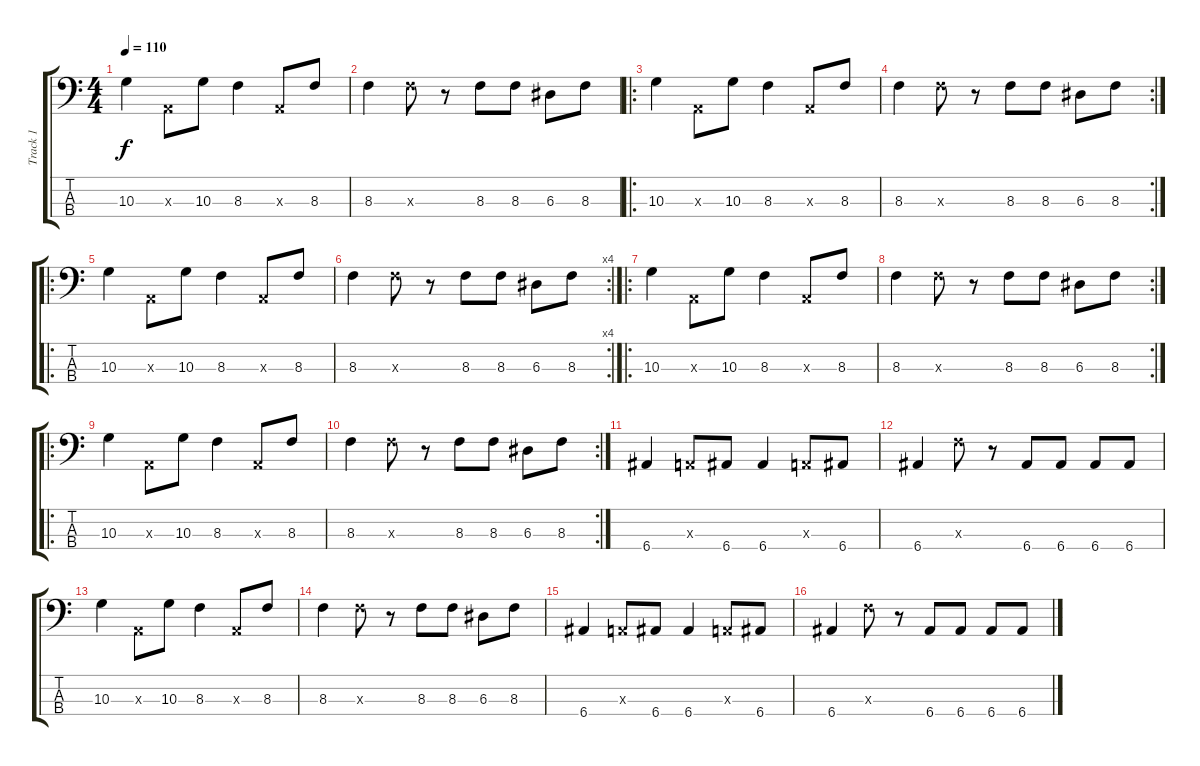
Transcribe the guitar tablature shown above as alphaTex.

\track ("Track 1" "Track 1") {instrument electricbassfinger}
\staff {score tabs}
\tuning (G2 D2 A1 E1) {hide}
\ts (4 4)
\tempo 110
\clef f4
\ks c
10.3.4{dy f instrument electricbassfinger} 0.3{x}.8 10.3.8 8.3.4 0.3{x}.8 8.3.8 |
8.3.4 8.3{x}.8 r.8 8.3.8 8.3.8 6.3.8 8.3.8 |
\ro
10.3.4 0.3{x}.8 10.3.8 8.3.4 0.3{x}.8 8.3.8 |
\rc 2
8.3.4 8.3{x}.8 r.8 8.3.8 8.3.8 6.3.8 8.3.8 |
\ro
10.3.4 0.3{x}.8 10.3.8 8.3.4 0.3{x}.8 8.3.8 |
\rc 4
8.3.4 8.3{x}.8 r.8 8.3.8 8.3.8 6.3.8 8.3.8 |
\ro
10.3.4 0.3{x}.8 10.3.8 8.3.4 0.3{x}.8 8.3.8 |
\rc 2
8.3.4 8.3{x}.8 r.8 8.3.8 8.3.8 6.3.8 8.3.8 |
\ro
10.3.4 0.3{x}.8 10.3.8 8.3.4 0.3{x}.8 8.3.8 |
\rc 2
8.3.4 8.3{x}.8 r.8 8.3.8 8.3.8 6.3.8 8.3.8 |
6.4.4 0.3{x}.8 6.4.8 6.4.4 0.3{x}.8 6.4.8 |
6.4.4 8.3{x}.8 r.8 6.4.8 6.4.8 6.4.8 6.4.8 |
10.3.4 0.3{x}.8 10.3.8 8.3.4 0.3{x}.8 8.3.8 |
8.3.4 8.3{x}.8 r.8 8.3.8 8.3.8 6.3.8 8.3.8 |
6.4.4 0.3{x}.8 6.4.8 6.4.4 0.3{x}.8 6.4.8 |
6.4.4 8.3{x}.8 r.8 6.4.8 6.4.8 6.4.8 6.4.8
